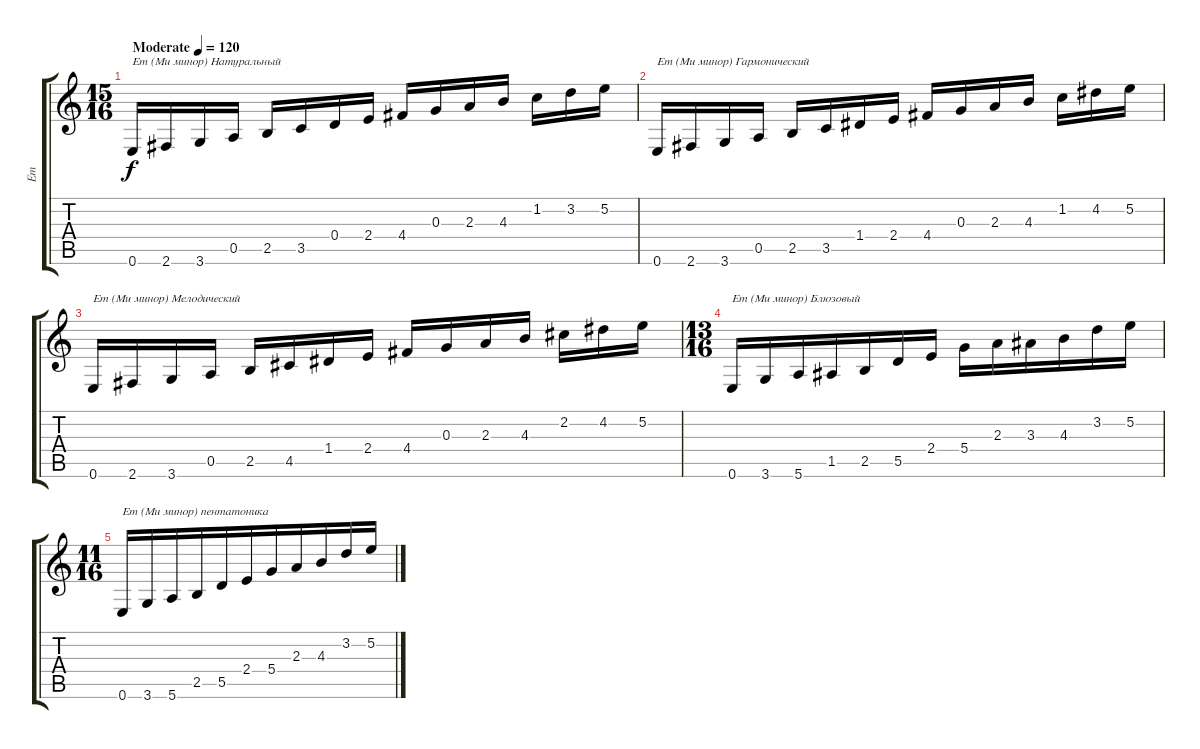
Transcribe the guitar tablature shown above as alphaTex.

\track ("Em" "Em") {instrument acousticguitarsteel}
\staff {score tabs}
\tuning (E4 B3 G3 D3 A2 E2) {hide}
\ts (15 16)
\tempo (120 "Moderate")
\clef g2
\ks c
0.6.16{txt "Em (Ми минор) Натуральный" dy f instrument acousticguitarsteel} 2.6.16 3.6.16 0.5.16 2.5.16 3.5.16 0.4.16 2.4.16 4.4.16 0.3.16 2.3.16 4.3.16 1.2.16 3.2.16 5.2.16 |
0.6.16{txt "Em (Ми минор) Гармонический"} 2.6.16 3.6.16 0.5.16 2.5.16 3.5.16 1.4.16 2.4.16 4.4.16 0.3.16 2.3.16 4.3.16 1.2.16 4.2.16 5.2.16 |
0.6.16{txt "Em (Ми минор) Мелодический"} 2.6.16 3.6.16 0.5.16 2.5.16 4.5.16 1.4.16 2.4.16 4.4.16 0.3.16 2.3.16 4.3.16 2.2.16 4.2.16 5.2.16 |
\ts (13 16)
0.6.16{txt "Em (Ми минор) Блюзовый" beam Up beam merge} 3.6.16{beam Up beam merge} 5.6.16{beam Up beam merge} 1.5.16{beam Up beam merge} 2.5.16{beam Up beam merge} 5.5.16{beam Up beam merge} 2.4.16{beam Up beam split} 5.4.16{beam merge} 2.3.16{beam merge} 3.3.16{beam merge} 4.3.16{beam merge} 3.2.16{beam merge} 5.2.16 |
\ts (11 16)
0.6.16{txt "Em (Ми минор) пентатоника" beam merge} 3.6.16{beam merge} 5.6.16{beam merge} 2.5.16{beam merge} 5.5.16{beam merge} 2.4.16 5.4.16{beam merge} 2.3.16{beam merge} 4.3.16{beam merge} 3.2.16{beam merge} 5.2.16
